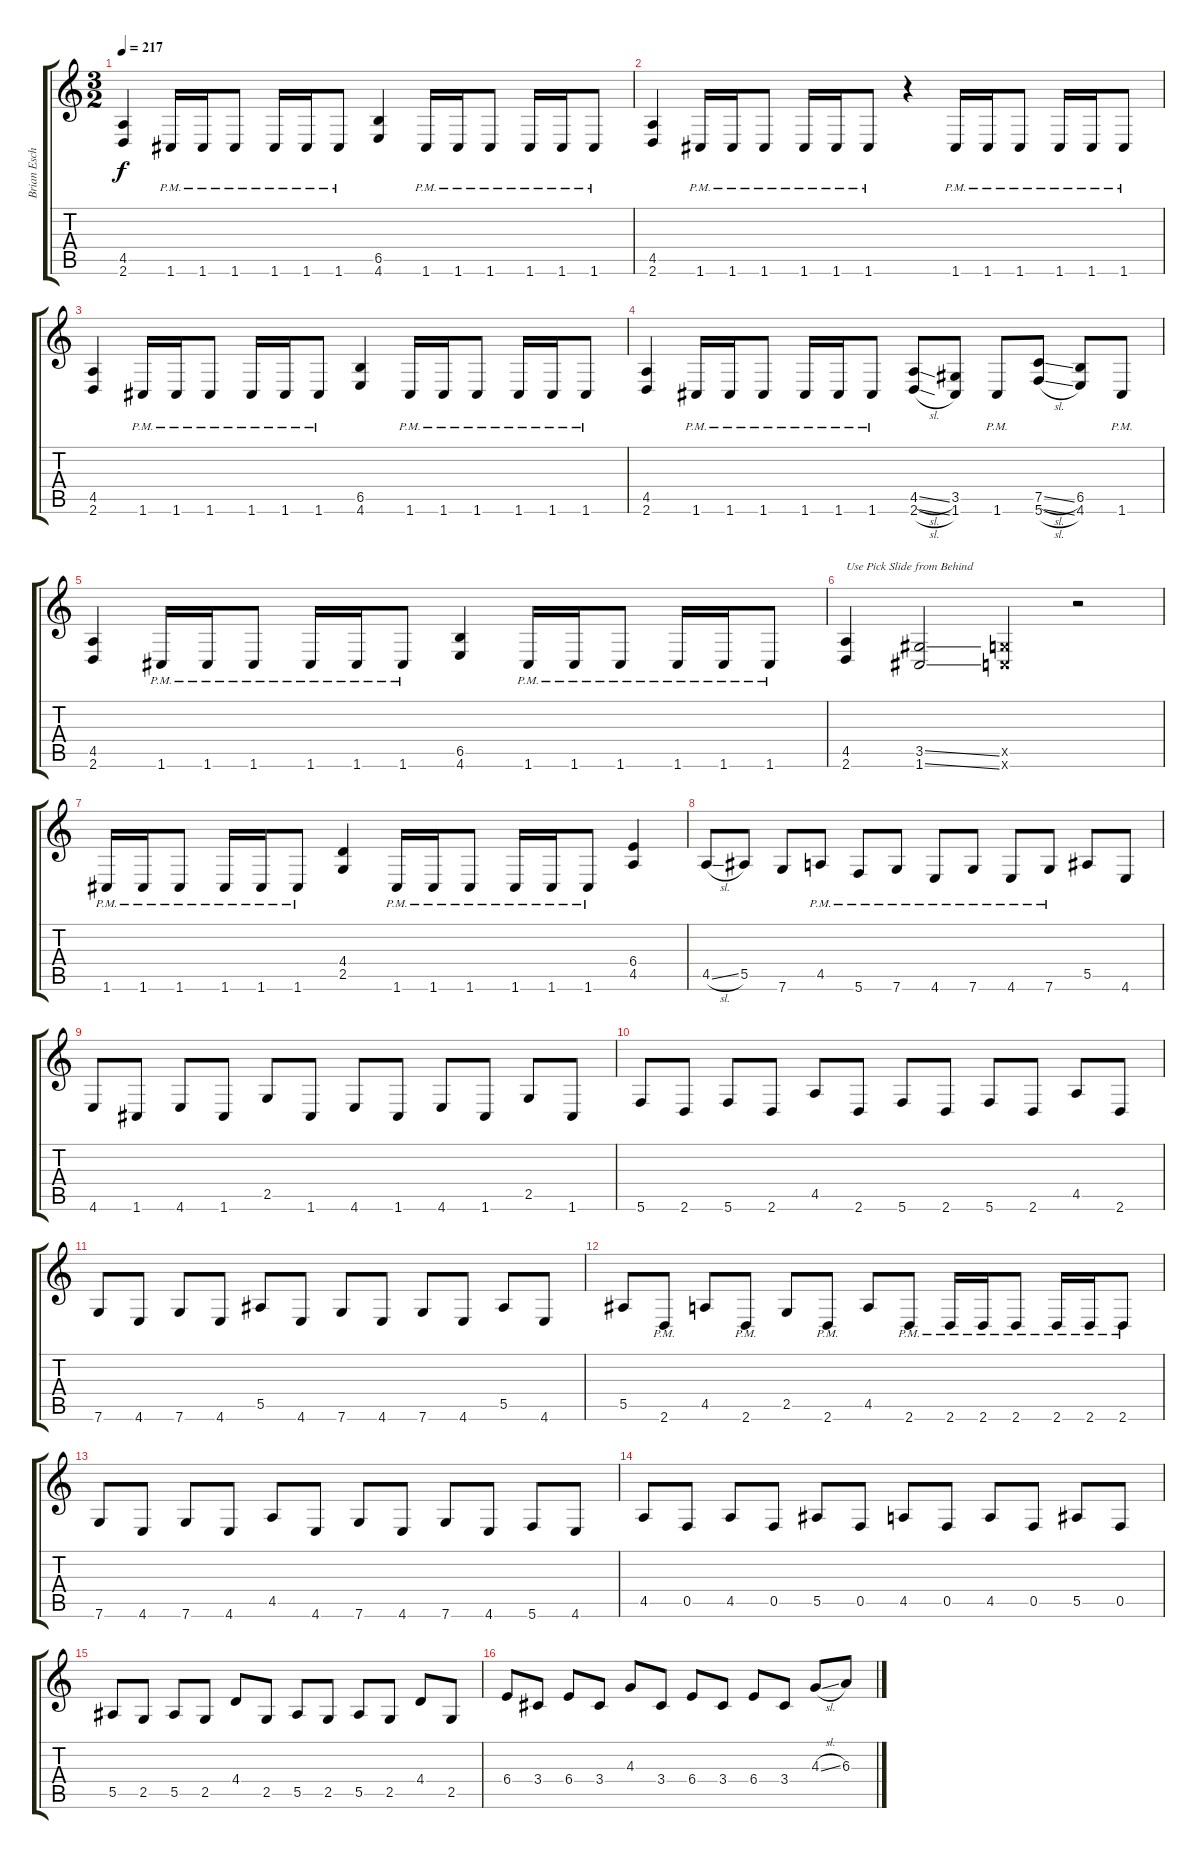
\track ("Brian Eschbach (Lead Guitar)" "Brian Esch") {instrument distortionguitar}
\staff {score tabs}
\tuning (C4 G3 Eb3 Bb2 F2 C2) {hide}
\ts (3 2)
\tempo 217
\clef g2
\ks c
(4.5 2.6).4{dy f} 1.6{pm}.16 1.6{pm}.16 1.6{pm}.8 1.6{pm}.16 1.6{pm}.16 1.6{pm}.8 (6.5 4.6).4 1.6{pm}.16 1.6{pm}.16 1.6{pm}.8 1.6{pm}.16 1.6{pm}.16 1.6{pm}.8 |
(4.5 2.6).4 1.6{pm}.16 1.6{pm}.16 1.6{pm}.8 1.6{pm}.16 1.6{pm}.16 1.6{pm}.8 r.4 1.6{pm}.16 1.6{pm}.16 1.6{pm}.8 1.6{pm}.16 1.6{pm}.16 1.6{pm}.8 |
(4.5 2.6).4 1.6{pm}.16 1.6{pm}.16 1.6{pm}.8 1.6{pm}.16 1.6{pm}.16 1.6{pm}.8 (6.5 4.6).4 1.6{pm}.16 1.6{pm}.16 1.6{pm}.8 1.6{pm}.16 1.6{pm}.16 1.6{pm}.8 |
(4.5 2.6).4 1.6{pm}.16 1.6{pm}.16 1.6{pm}.8 1.6{pm}.16 1.6{pm}.16 1.6{pm}.8 (4.5{sl} 2.6{sl}).8 (3.5 1.6).8 1.6{pm}.8 (7.5{sl} 5.6{sl}).8 (6.5 4.6).8 1.6{pm}.8 |
(4.5 2.6).4 1.6{pm}.16 1.6{pm}.16 1.6{pm}.8 1.6{pm}.16 1.6{pm}.16 1.6{pm}.8 (6.5 4.6).4 1.6{pm}.16 1.6{pm}.16 1.6{pm}.8 1.6{pm}.16 1.6{pm}.16 1.6{pm}.8 |
(4.5 2.6).4{txt "Use Pick Slide from Behind"} (3.5{ss} 1.6{ss}).2 (2.5{x} 0.6{x}).4 r.2 |
1.6{pm}.16 1.6{pm}.16 1.6{pm}.8 1.6{pm}.16 1.6{pm}.16 1.6{pm}.8 (4.4 2.5).4 1.6{pm}.16 1.6{pm}.16 1.6{pm}.8 1.6{pm}.16 1.6{pm}.16 1.6{pm}.8 (6.4 4.5).4 |
4.5{sl}.8 5.5.8 7.6.8 4.5{pm}.8 5.6{pm}.8 7.6{pm}.8 4.6{pm}.8 7.6{pm}.8 4.6{pm}.8 7.6{pm}.8 5.5.8 4.6.8 |
4.6.8 1.6.8 4.6.8 1.6.8 2.5.8 1.6.8 4.6.8 1.6.8 4.6.8 1.6.8 2.5.8 1.6.8 |
5.6.8 2.6.8 5.6.8 2.6.8 4.5.8 2.6.8 5.6.8 2.6.8 5.6.8 2.6.8 4.5.8 2.6.8 |
7.6.8 4.6.8 7.6.8 4.6.8 5.5.8 4.6.8 7.6.8 4.6.8 7.6.8 4.6.8 5.5.8 4.6.8 |
5.5.8 2.6{pm}.8 4.5.8 2.6{pm}.8 2.5.8 2.6{pm}.8 4.5.8 2.6{pm}.8 2.6{pm}.16 2.6{pm}.16 2.6{pm}.8 2.6{pm}.16 2.6{pm}.16 2.6{pm}.8 |
7.6.8 4.6.8 7.6.8 4.6.8 4.5.8 4.6.8 7.6.8 4.6.8 7.6.8 4.6.8 5.6.8 4.6.8 |
4.5.8 0.5.8 4.5.8 0.5.8 5.5.8 0.5.8 4.5.8 0.5.8 4.5.8 0.5.8 5.5.8 0.5.8 |
5.5.8 2.5.8 5.5.8 2.5.8 4.4.8 2.5.8 5.5.8 2.5.8 5.5.8 2.5.8 4.4.8 2.5.8 |
6.4.8 3.4.8 6.4.8 3.4.8 4.3.8 3.4.8 6.4.8 3.4.8 6.4.8 3.4.8 4.3{sl}.8 6.3.8
